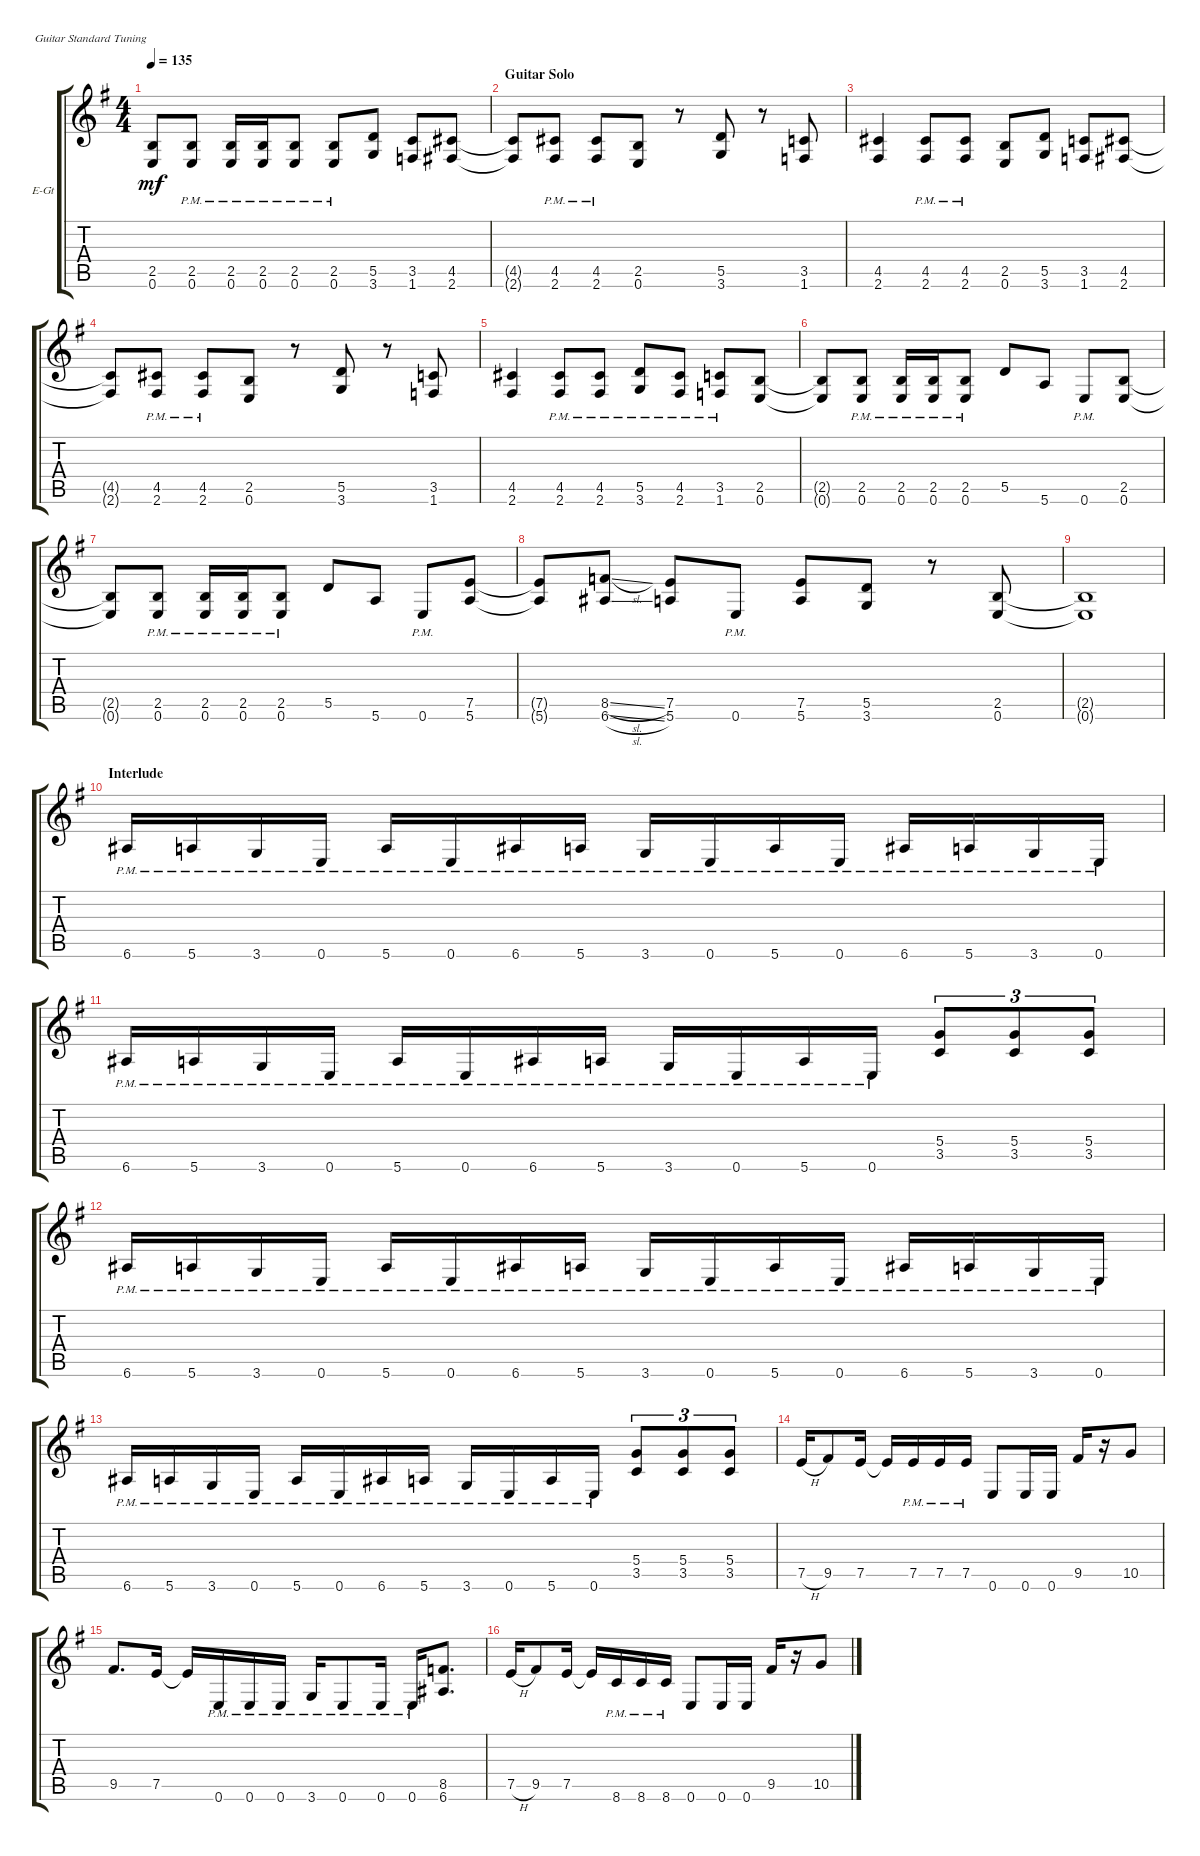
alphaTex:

\defaultSystemsLayout 4
\bracketExtendMode groupsimilarinstruments
\firstSystemTrackNameOrientation horizontal
\otherSystemsTrackNameOrientation horizontal
\track ("Electric Guitar" "E-Gt") {instrument distortionguitar}
\staff {score tabs}
\tuning (E4 B3 G3 D3 A2 E2)
\ts (4 4)
\tempo 135
\clef g2
\ks g
(2.5 0.6).8{dy mf} (0.6{pm} 2.5{pm}).8 (0.6{pm} 2.5{pm}).16 (0.6{pm} 2.5{pm}).16 (0.6{pm} 2.5{pm}).8 (0.6{pm} 2.5{pm}).8 (5.5 3.6).8 (1.6 3.5).8 (4.5 2.6).8 |
\section ("" "Guitar Solo")
(2.6{t} 4.5{t}).8 (4.5{pm} 2.6{pm}).8 (4.5{pm} 2.6{pm}).8 (0.6 2.5).8 r.8 (5.5 3.6).8 r.8 (1.6 3.5).8 |
(4.5 2.6).4 (2.6{pm} 4.5{pm}).8 (2.6{pm} 4.5{pm}).8 (2.5 0.6).8 (3.6 5.5).8 (3.5 1.6).8 (2.6 4.5).8 |
(2.6{t} 4.5{t}).8 (4.5{pm} 2.6{pm}).8 (4.5{pm} 2.6{pm}).8 (0.6 2.5).8 r.8 (5.5 3.6).8 r.8 (1.6 3.5).8 |
(4.5 2.6).4 (2.6{pm} 4.5{pm}).8 (2.6{pm} 4.5{pm}).8 (5.5{pm} 3.6{pm}).8 (2.6{pm} 4.5{pm}).8 (3.5{pm} 1.6{pm}).8 (2.5 0.6).8 |
(0.6{t} 2.5{t}).8 (2.5{pm} 0.6{pm}).8 (2.5{pm} 0.6{pm}).16 (2.5{pm} 0.6{pm}).16 (2.5{pm} 0.6{pm}).8 5.5.8 5.6.8 0.6{pm}.8 (0.6 2.5).8 |
(0.6{t} 2.5{t}).8 (2.5{pm} 0.6{pm}).8 (2.5{pm} 0.6{pm}).16 (2.5{pm} 0.6{pm}).16 (2.5{pm} 0.6{pm}).8 5.5.8 5.6.8 0.6{pm}.8 (5.6 7.5).8 |
(7.5{t} 5.6{t}).8 (6.6{sl} 8.5{sl}).8 (5.6 7.5).8 0.6{pm}.8 (5.6 7.5).8 (5.5 3.6).8 r.8 (0.6 2.5).8 |
(2.5{t} 0.6{t}).1 |
\section ("" "Interlude")
6.6{pm}.16 5.6{pm}.16 3.6{pm}.16 0.6{pm}.16 5.6{pm}.16 0.6{pm}.16 6.6{pm}.16 5.6{pm}.16 3.6{pm}.16 0.6{pm}.16 5.6{pm}.16 0.6{pm}.16 6.6{pm}.16 5.6{pm}.16 3.6{pm}.16 0.6{pm}.16 |
6.6{pm}.16 5.6{pm}.16 3.6{pm}.16 0.6{pm}.16 5.6{pm}.16 0.6{pm}.16 6.6{pm}.16 5.6{pm}.16 3.6{pm}.16 0.6{pm}.16 5.6{pm}.16 0.6{pm}.16 (3.5 5.4).8{tu (3 2)} (3.5 5.4).8{tu (3 2)} (3.5 5.4).8{tu (3 2)} |
6.6{pm}.16 5.6{pm}.16 3.6{pm}.16 0.6{pm}.16 5.6{pm}.16 0.6{pm}.16 6.6{pm}.16 5.6{pm}.16 3.6{pm}.16 0.6{pm}.16 5.6{pm}.16 0.6{pm}.16 6.6{pm}.16 5.6{pm}.16 3.6{pm}.16 0.6{pm}.16 |
6.6{pm}.16 5.6{pm}.16 3.6{pm}.16 0.6{pm}.16 5.6{pm}.16 0.6{pm}.16 6.6{pm}.16 5.6{pm}.16 3.6{pm}.16 0.6{pm}.16 5.6{pm}.16 0.6{pm}.16 (3.5 5.4).8{tu (3 2)} (3.5 5.4).8{tu (3 2)} (3.5 5.4).8{tu (3 2)} |
7.5{h}.16 9.5.8 7.5.16 7.5{t}.16 7.5{pm}.16 7.5{pm}.16 7.5{pm}.16 0.6.8 0.6.16 0.6.16 9.5.16 r.16 10.5.8 |
9.5.8{d} 7.5.16 7.5{t}.16 0.6{pm}.16 0.6{pm}.16 0.6{pm}.16 3.6{pm}.16 0.6{pm}.8 0.6{pm}.16 0.6{pm}.16 (6.6 8.5).8{d} |
7.5{h}.16 9.5.8 7.5.16 7.5{t}.16 8.6{pm}.16 8.6{pm}.16 8.6{pm}.16 0.6.8 0.6.16 0.6.16 9.5.16 r.16 10.5.8
